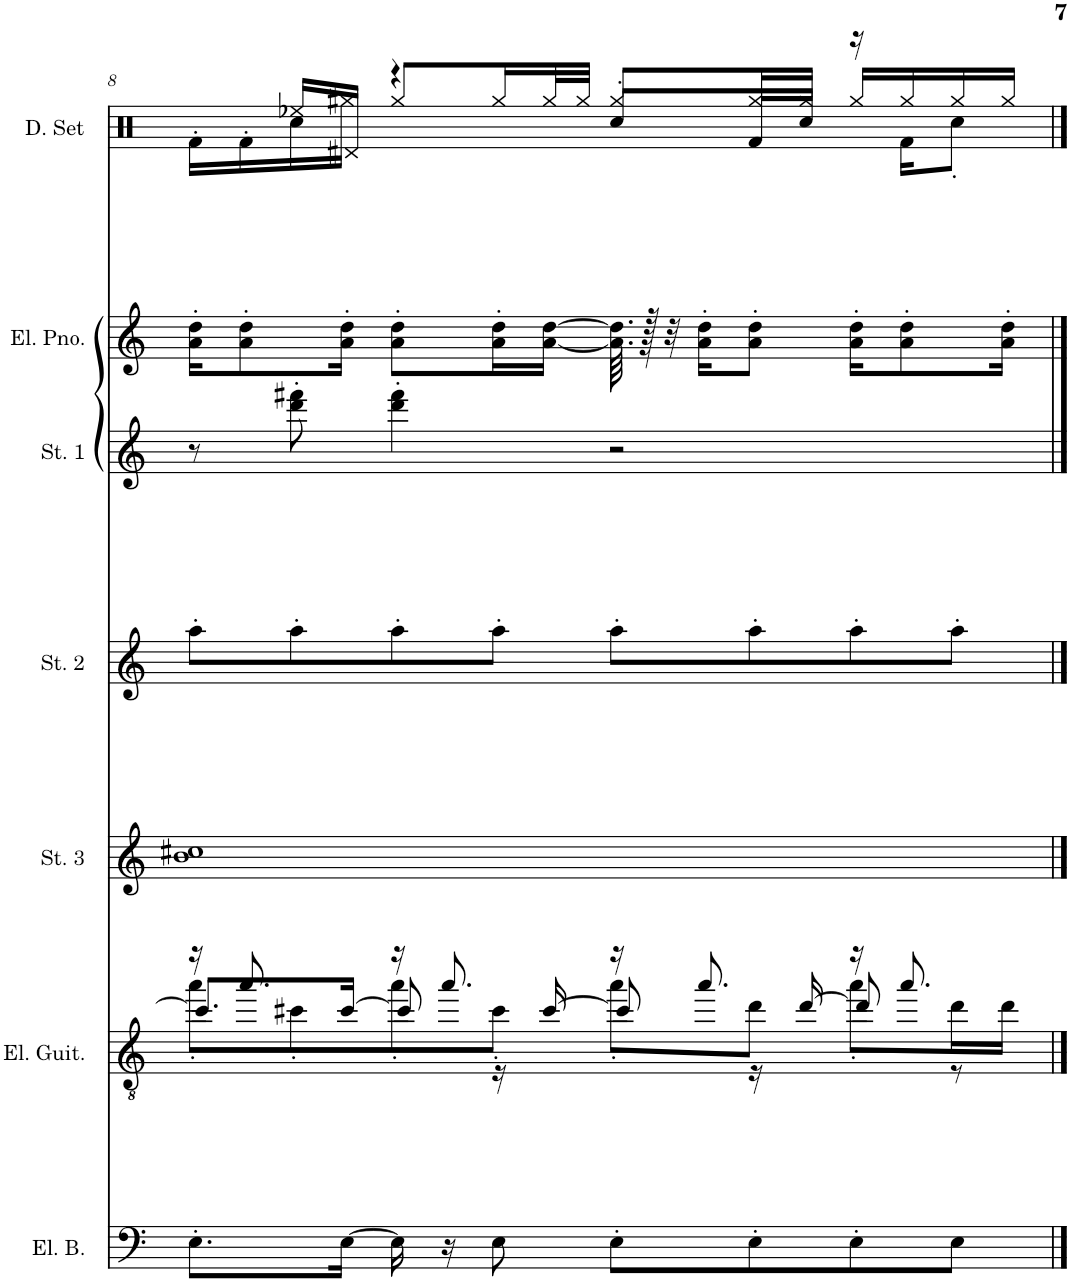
**kern	**kern	**kern	**kern	**kern	**kern	**kern
*part7	*part6	*part5	*part4	*part3	*part2	*part1
*staff7	*staff6	*staff5	*staff4	*staff3	*staff2	*staff1
*I"5-str. Electric Bass	*I"Electric Guitar	*I"Strings 3	*I"Strings 2	*I"Strings 1	*I"Electric Piano	*I"Drumset
*I'El. B.	*I'El. Guit.	*I'St. 3	*I'St. 2	*I'St. 1	*I'El. Pno.	*I'D. Set
!!LO:PB:g=z
*clefF4	*clefGv2	*clefG2	*clefG2	*clefG2	*clefG2	*clefX
*Trd7c12	*	*	*	*	*	*
*k[]	*k[]	*k[]	*k[]	*k[]	*k[]	*k[]
*M4/4	*M4/4	*M4/4	*M4/4	*M4/4	*M4/4	*M4/4
=8	=8	=8	=8	=8	=8	=8
*	*^	*	*	*	*	*^
*	*	*^	*	*	*	*	*	*
8.E'\L	16r	8aa'\L	8.cc/L]	1b 1cc#X	8aa'\L	8r	16a\' 16dd\'KL	16Rf'\LL	8ryy
.	8.aa/	.	.	.	.	.	8a\' 8dd\'	16Rf'\	.
.	.	8cc#X'\	.	.	8aa'\	8ddd\' 8fff#X\'	.	16Rcc\	16Ree/LL
[16E\Jk	.	.	[16cc#/Jk	.	.	.	16a\' 16dd\'Jk	16Rgg\JJ	16Rd/JJ
16E\]	16r	8aa'\	8cc#/]	.	8aa'\	4ddd\' 4fff#\'	8a\' 8dd\'L	4r	8Rgg/L
16r	8.aa/	.	.	.	.	.	.	.	.
8E\	.	8cc#'\J	16r	.	8aa'\J	.	16a\' 16dd\'L	.	16Rgg/L
.	.	.	[16cc#/	.	.	.	[16a\ [16dd\JJ	.	32Rgg/L
.	.	.	.	.	.	.	.	.	32Rgg/JJJ
8E'\L	16r	8aa'\L	8cc#/]	.	8aa'\L	2r	64.a\] 64.dd\]	8Rcc'/L	8Rgg/L
.	.	.	.	.	.	.	128r	.	.
.	.	.	.	.	.	.	32r	.	.
.	8.aa/	.	.	.	.	.	16a\' 16dd\'KL	.	.
8E'\	.	8dd'\J	16r	.	8aa'\	.	8a\' 8dd\'J	16Rf/L	16Rgg/L
.	.	.	[16dd/	.	.	.	.	16Rcc/JJ	16Rgg/JJ
8E'\	16r	8aa'\L	8dd/]	.	8aa'\	.	16a\' 16dd\'KL	16r	16Rgg/LL
.	8.aa/	.	.	.	.	.	8a\' 8dd\'	16Rf\KL	16Rgg/
8E\J	.	16dd\L	8r	.	8aa'\J	.	.	8Rcc'\J	16Rgg/
.	.	16dd\JJ	.	.	.	.	16a\' 16dd\'Jk	.	16Rgg/JJ
*	*v	*v	*v	*	*	*	*	*v	*v
==	==	==	==	==	==	==
*-	*-	*-	*-	*-	*-	*-
